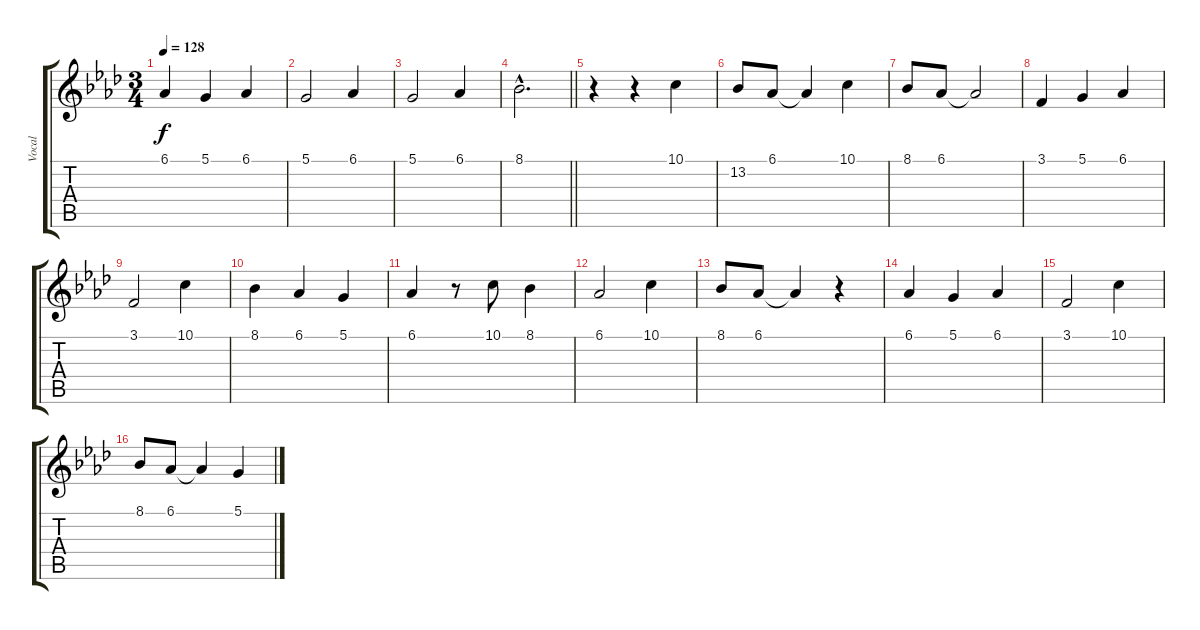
\track ("Vocal" "Vocal") {instrument clarinet}
\staff {score tabs}
\tuning (D4 A3 F3 C3 G2 D2) {hide}
\ts (3 4)
\tempo 128
\clef g2
\ks fminor
6.1.4{dy f} 5.1.4 6.1.4 |
5.1.2 6.1.4 |
5.1.2 6.1.4 |
\barLineRight lightlight
8.1{hac}.2{d} |
r.4 r.4 10.1.4 |
13.2.8 6.1.8 6.1{t}.4 10.1.4 |
8.1.8 6.1.8 6.1{t}.2 |
3.1.4 5.1.4 6.1.4 |
3.1.2 10.1.4 |
8.1.4 6.1.4 5.1.4 |
6.1.4 r.8 10.1.8 8.1.4 |
6.1.2 10.1.4 |
8.1.8 6.1.8 6.1{t}.4 r.4 |
6.1.4 5.1.4 6.1.4 |
3.1.2 10.1.4 |
8.1.8 6.1.8 6.1{t}.4 5.1.4
